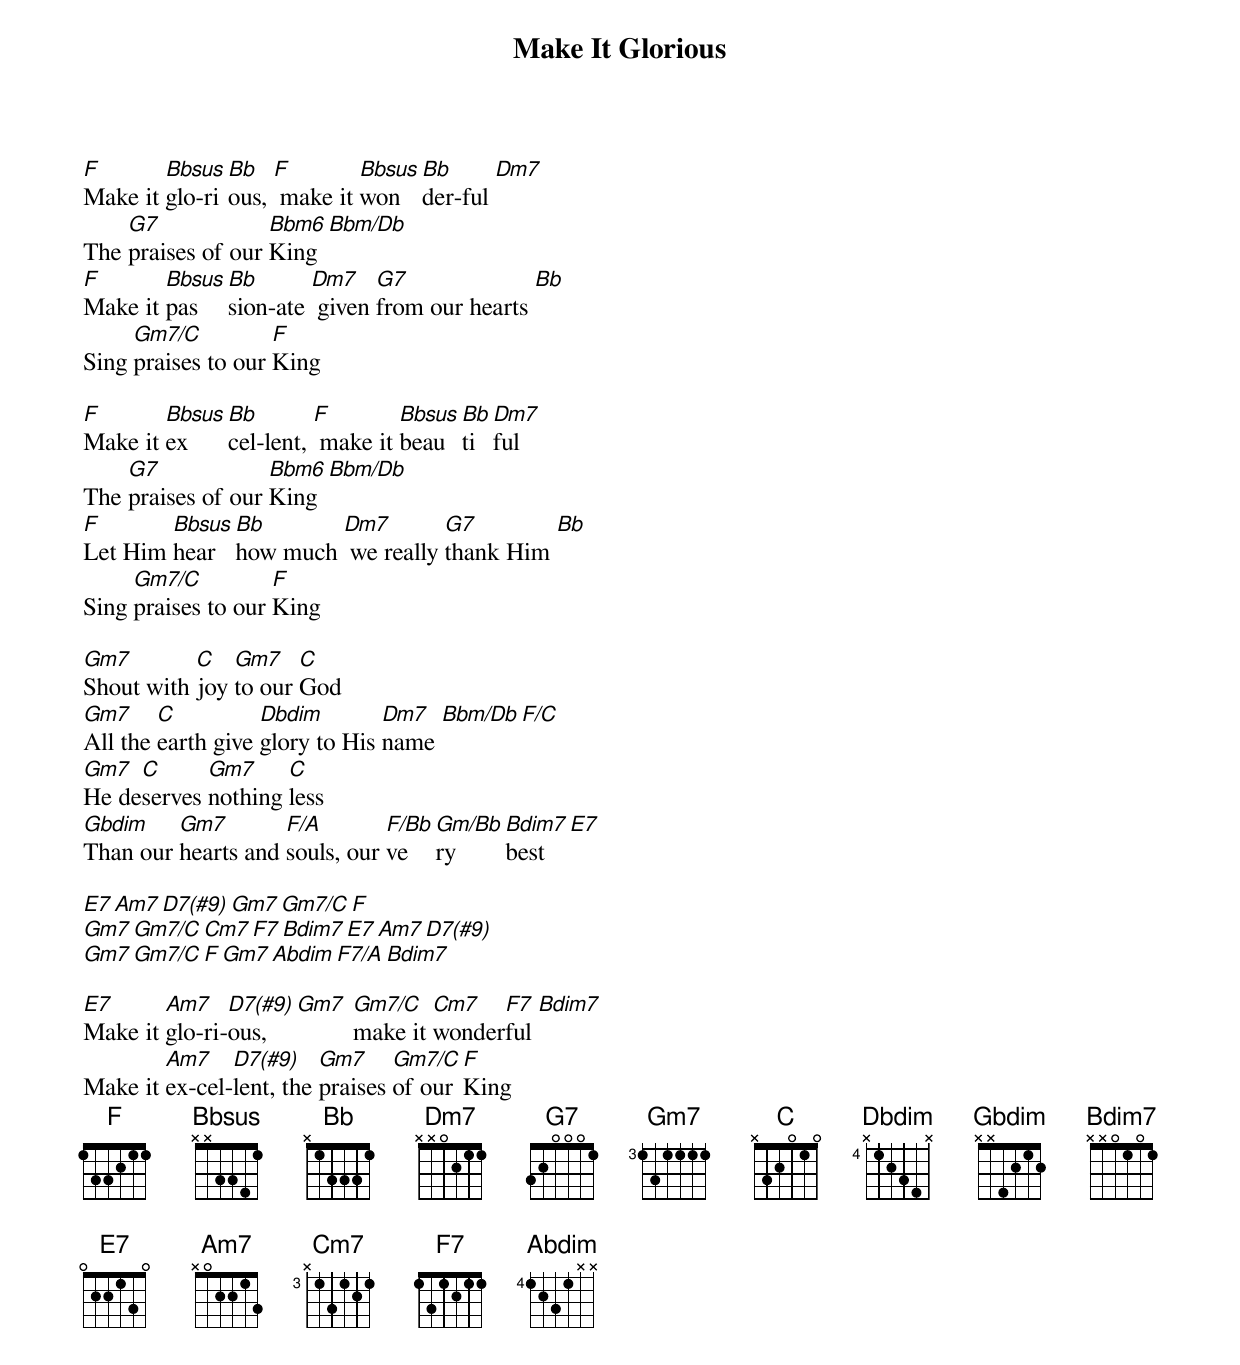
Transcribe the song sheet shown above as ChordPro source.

{title: Make It Glorious}
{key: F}
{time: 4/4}
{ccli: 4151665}
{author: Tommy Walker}
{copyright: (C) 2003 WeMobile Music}

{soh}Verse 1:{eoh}
[F]Make it [Bbsus]glo-ri[Bb]ous, [F] make it [Bbsus]won[Bb]der-ful [Dm7]
The [G7]praises of our [Bbm6]King [Bbm/Db]
[F]Make it [Bbsus]pas[Bb]sion-ate [Dm7] given [G7]from our hearts [Bb]
Sing [Gm7/C]praises to our [F]King

[F]Make it [Bbsus]ex[Bb]cel-lent, [F] make it [Bbsus]beau[Bb]ti[Dm7]ful
The [G7]praises of our [Bbm6]King [Bbm/Db]
[F]Let Him [Bbsus]hear [Bb]how much [Dm7] we really [G7]thank Him [Bb]
Sing [Gm7/C]praises to our [F]King

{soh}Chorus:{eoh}
[Gm7]Shout with [C]joy [Gm7]to our [C]God
[Gm7]All the [C]earth give [Dbdim]glory to His [Dm7]name [Bbm/Db][F/C]
[Gm7]He de[C]serves [Gm7]nothing [C]less
[Gbdim]Than our [Gm7]hearts and [F/A]souls, our [F/Bb]ve[Gm/Bb]ry [Bm7(b5)]best [E7]

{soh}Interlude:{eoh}
[E7][Am7][D7(#9)][Gm7][Gm7/C][F]
[Gm7][Gm7/C][Cm7][F7][Bm7(b5)][E7][Am7][D7(#9)]
[Gm7][Gm7/C][F][Gm7][Abdim][F7/A][Bm7(b5)]

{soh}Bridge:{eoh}
[E7]Make it [Am7]glo-ri-[D7(#9)]ous, [Gm7] [Gm7/C]make it [Cm7]wonder[F7]ful [Bm7(b5)]
Make it [Am7]ex-cel-[D7(#9)]lent, the [Gm7]praises [Gm7/C]of our [F]King
